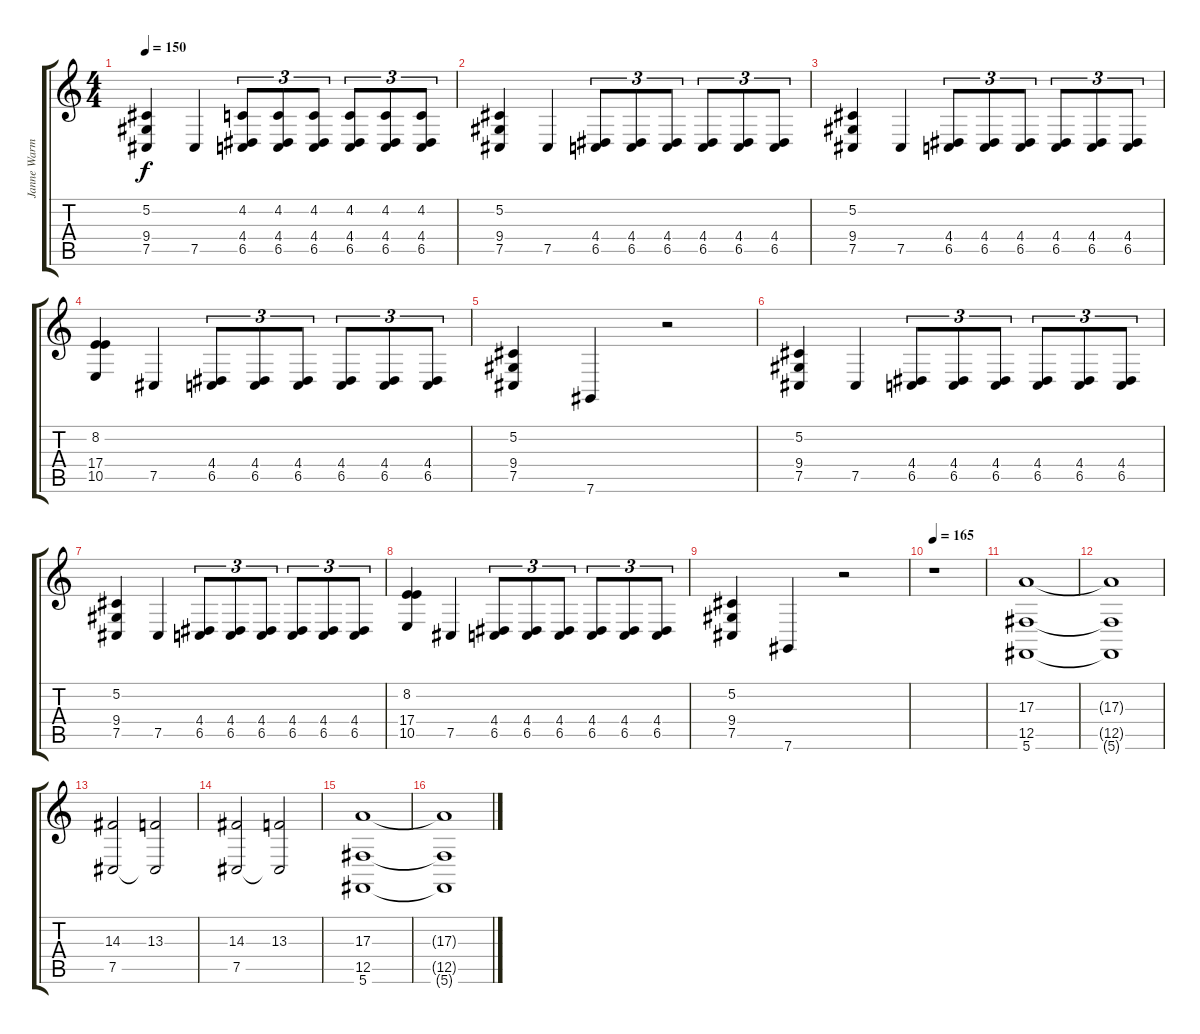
\track ("Janne Warman" "Janne Warm") {instrument stringensemble1}
\staff {score tabs}
\tuning (Db4 Ab3 E3 B2 Gb2 Db2) {hide}
\ts (4 4)
\tempo 150
\clef g2
\ks c
(5.2 9.4 7.5).4{dy f} 7.5.4 (4.2 4.4 6.5).8{tu (3 2)} (4.2 4.4 6.5).8{tu (3 2)} (4.2 4.4 6.5).8{tu (3 2)} (4.2 4.4 6.5).8{tu (3 2)} (4.2 4.4 6.5).8{tu (3 2)} (4.2 4.4 6.5).8{tu (3 2)} |
(5.2 9.4 7.5).4 7.5.4 (4.4 6.5).8{tu (3 2)} (4.4 6.5).8{tu (3 2)} (4.4 6.5).8{tu (3 2)} (4.4 6.5).8{tu (3 2)} (4.4 6.5).8{tu (3 2)} (4.4 6.5).8{tu (3 2)} |
(5.2 9.4 7.5).4 7.5.4 (4.4 6.5).8{tu (3 2)} (4.4 6.5).8{tu (3 2)} (4.4 6.5).8{tu (3 2)} (4.4 6.5).8{tu (3 2)} (4.4 6.5).8{tu (3 2)} (4.4 6.5).8{tu (3 2)} |
(8.2 17.4 10.5).4 7.5.4 (4.4 6.5).8{tu (3 2)} (4.4 6.5).8{tu (3 2)} (4.4 6.5).8{tu (3 2)} (4.4 6.5).8{tu (3 2)} (4.4 6.5).8{tu (3 2)} (4.4 6.5).8{tu (3 2)} |
(5.2 9.4 7.5).4 7.6.4 r.2 |
(5.2 9.4 7.5).4 7.5.4 (4.4 6.5).8{tu (3 2)} (4.4 6.5).8{tu (3 2)} (4.4 6.5).8{tu (3 2)} (4.4 6.5).8{tu (3 2)} (4.4 6.5).8{tu (3 2)} (4.4 6.5).8{tu (3 2)} |
(5.2 9.4 7.5).4 7.5.4 (4.4 6.5).8{tu (3 2)} (4.4 6.5).8{tu (3 2)} (4.4 6.5).8{tu (3 2)} (4.4 6.5).8{tu (3 2)} (4.4 6.5).8{tu (3 2)} (4.4 6.5).8{tu (3 2)} |
(8.2 17.4 10.5).4 7.5.4 (4.4 6.5).8{tu (3 2)} (4.4 6.5).8{tu (3 2)} (4.4 6.5).8{tu (3 2)} (4.4 6.5).8{tu (3 2)} (4.4 6.5).8{tu (3 2)} (4.4 6.5).8{tu (3 2)} |
(5.2 9.4 7.5).4 7.6.4 r.2 |
\tempo 165
r.1 |
(17.3 12.5 5.6).1{instrument stringensemble1} |
(17.3{t} 12.5{t} 5.6{t}).1 |
(14.3 7.5).2 (13.3 7.5{t}).2 |
(14.3 7.5).2 (13.3 7.5{t}).2 |
(17.3 12.5 5.6).1 |
(17.3{t} 12.5{t} 5.6{t}).1
